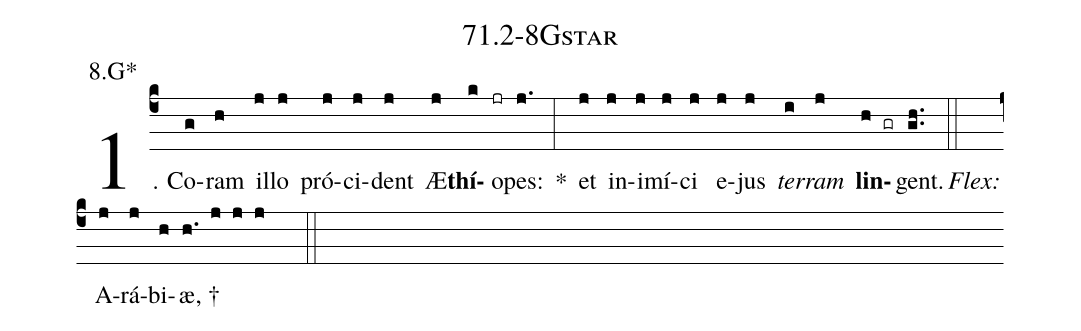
name: 71.2-8Gstar;
annotation: 8.G*;
%%
(c4)1. Co(g)ram(h) il(j)lo(j) pró(j)ci(j)dent(j) Æ(j)<b>thí</b>(k)o(jr)pes:(j.) *(:) et(j) in(j)i(j)mí(j)ci(j) e(j)jus(j) <i>ter</i>(i)<i>ram</i>(j) <b>lin</b>(h gr)gent.(gh..) (::)
<i>Flex:</i>()  A(j)rá(j)bi(h)æ, †(h. j j j  ::)

%E(j) u(j) o(i) u(j) a(h) e.(gh..) (::)
